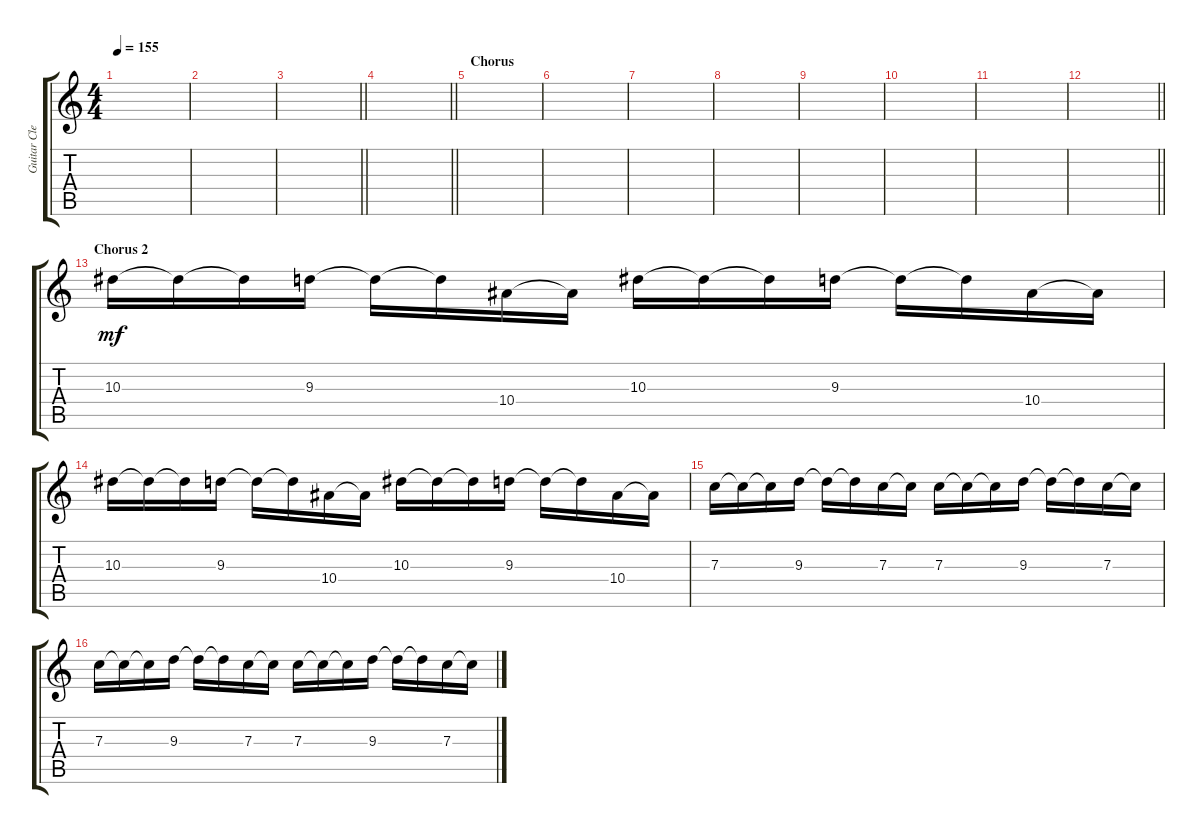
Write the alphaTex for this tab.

\track ("Guitar Clean 1" "Guitar Cle") {instrument electricguitarclean}
\staff {score tabs}
\tuning (D4 A3 F3 C3 G2 C2) {hide}
\ts (4 4)
\tempo 155
\clef g2
\ks c
|
|
\barLineRight lightlight
|
\section ("" "")
\barLineRight lightlight
|
\section ("" "Chorus")
|
|
|
|
|
|
|
\barLineRight lightlight
|
\section ("" "Chorus 2")
10.3.16{dy mf} 10.3{t}.16 10.3{t}.16 9.3.16 9.3{t}.16 9.3{t}.16 10.4.16 10.4{t}.16 10.3.16 10.3{t}.16 10.3{t}.16 9.3.16 9.3{t}.16 9.3{t}.16 10.4.16 10.4{t}.16 |
10.3.16 10.3{t}.16 10.3{t}.16 9.3.16 9.3{t}.16 9.3{t}.16 10.4.16 10.4{t}.16 10.3.16 10.3{t}.16 10.3{t}.16 9.3.16 9.3{t}.16 9.3{t}.16 10.4.16 10.4{t}.16 |
7.3.16 7.3{t}.16 7.3{t}.16 9.3.16 9.3{t}.16 9.3{t}.16 7.3.16 7.3{t}.16 7.3.16 7.3{t}.16 7.3{t}.16 9.3.16 9.3{t}.16 9.3{t}.16 7.3.16 7.3{t}.16 |
7.3.16 7.3{t}.16 7.3{t}.16 9.3.16 9.3{t}.16 9.3{t}.16 7.3.16 7.3{t}.16 7.3.16 7.3{t}.16 7.3{t}.16 9.3.16 9.3{t}.16 9.3{t}.16 7.3.16 7.3{t}.16
